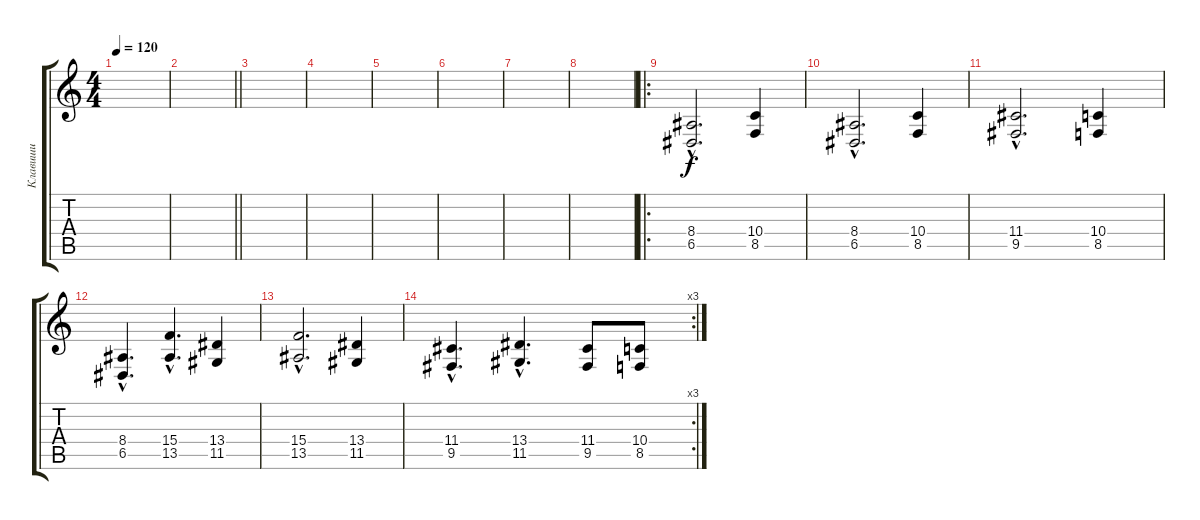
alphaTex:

\track ("Клавиши" "Клавиши") {instrument synthstrings2}
\staff {score tabs}
\tuning (E4 B3 G3 D3 A2 E2) {hide}
\ts (4 4)
\tempo 120
\clef g2
\ks c
|
\barLineRight lightlight
|
|
|
|
|
|
|
\ro
(8.4{hac} 6.5{hac}).2{d} (10.4 8.5).4 |
(8.4{hac} 6.5{hac}).2{d} (10.4 8.5).4 |
(11.4{hac} 9.5{hac}).2{d} (10.4 8.5).4 |
(8.4{hac} 6.5{hac}).4{d} (15.4{hac} 13.5{hac}).4{d} (13.4 11.5).4 |
(15.4{hac} 13.5{hac}).2{d} (13.4 11.5).4 |
\rc 3
(11.4{hac} 9.5{hac}).4{d} (13.4{hac} 11.5{hac}).4{d} (11.4 9.5).8 (10.4 8.5).8
